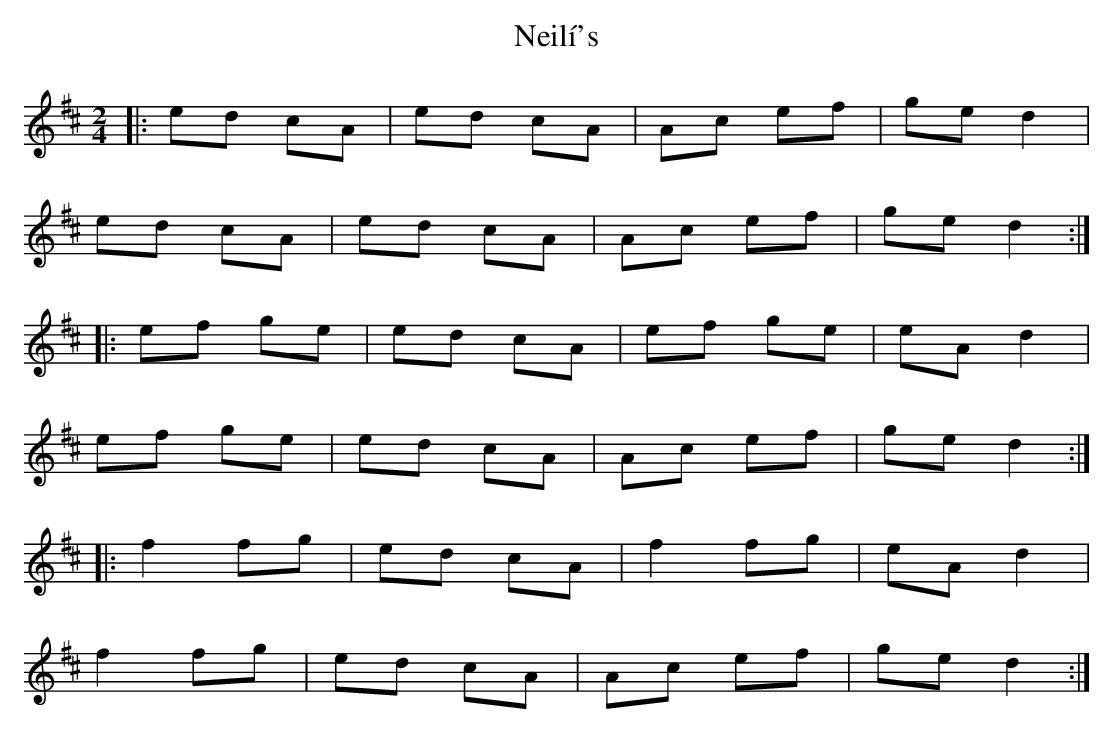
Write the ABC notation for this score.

X:1
T: Neilí's
M: 2/4
L: 1/8
K: Amix
|:ed cA | ed cA | Ac ef | ge d2 |
ed cA | ed cA | Ac ef | ge d2:|
|: ef ge | ed cA | ef ge | eA d2 |
ef ge | ed cA | Ac ef | ge d2:|
|: f2 fg | ed cA | f2 fg | eA d2 |
f2 fg | ed cA | Ac ef |ge d2:|
